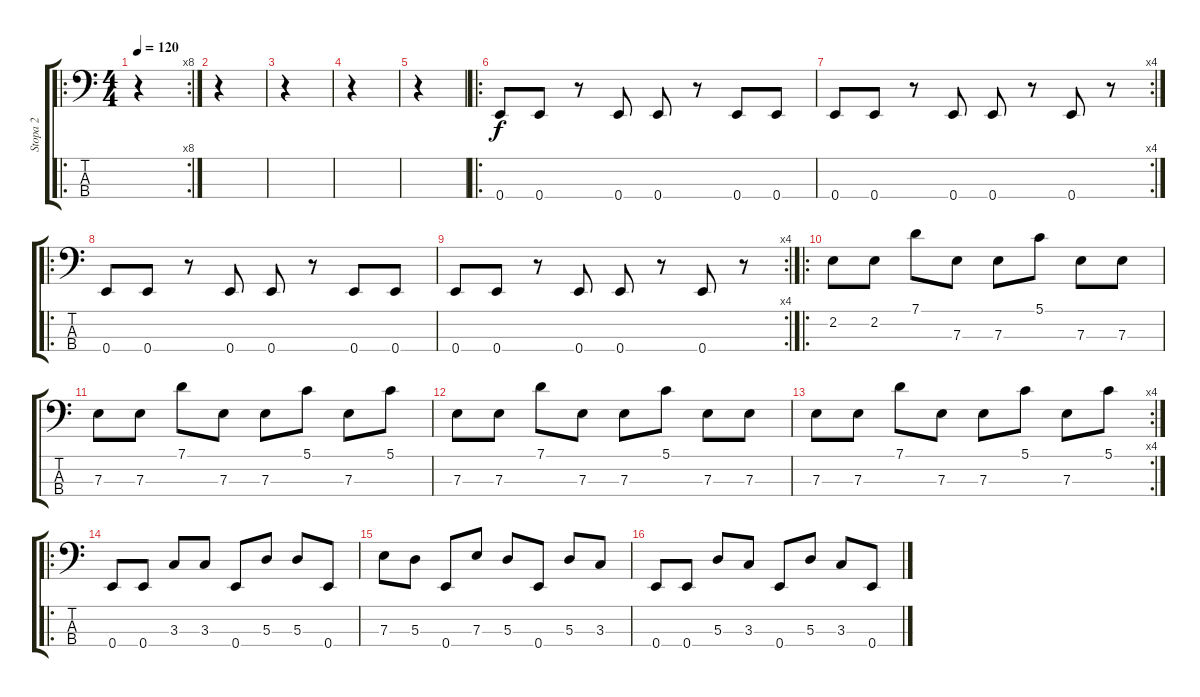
\track ("Stopa 2" "Stopa 2") {instrument electricbassfinger}
\staff {score tabs}
\tuning (G2 D2 A1 E1) {hide}
\ro
\rc 8
\ts (4 4)
\tempo 120
\clef f4
\ks c
r.4{dy f instrument electricbassfinger} |
r.4 |
r.4 |
r.4 |
r.4 |
\ro
0.4.8 0.4.8 r.8 0.4.8 0.4.8 r.8 0.4.8 0.4.8 |
\rc 4
0.4.8 0.4.8 r.8 0.4.8 0.4.8 r.8 0.4.8 r.8 |
\ro
0.4.8 0.4.8 r.8 0.4.8 0.4.8 r.8 0.4.8 0.4.8 |
\rc 4
0.4.8 0.4.8 r.8 0.4.8 0.4.8 r.8 0.4.8 r.8 |
\ro
2.2.8 2.2.8 7.1.8 7.3.8 7.3.8 5.1.8 7.3.8 7.3.8 |
7.3.8 7.3.8 7.1.8 7.3.8 7.3.8 5.1.8 7.3.8 5.1.8 |
7.3.8 7.3.8 7.1.8 7.3.8 7.3.8 5.1.8 7.3.8 7.3.8 |
\rc 4
7.3.8 7.3.8 7.1.8 7.3.8 7.3.8 5.1.8 7.3.8 5.1.8 |
\ro
0.4.8 0.4.8 3.3.8 3.3.8 0.4.8 5.3.8 5.3.8 0.4.8 |
7.3.8 5.3.8 0.4.8 7.3.8 5.3.8 0.4.8 5.3.8 3.3.8 |
0.4.8 0.4.8 5.3.8 3.3.8 0.4.8 5.3.8 3.3.8 0.4.8
